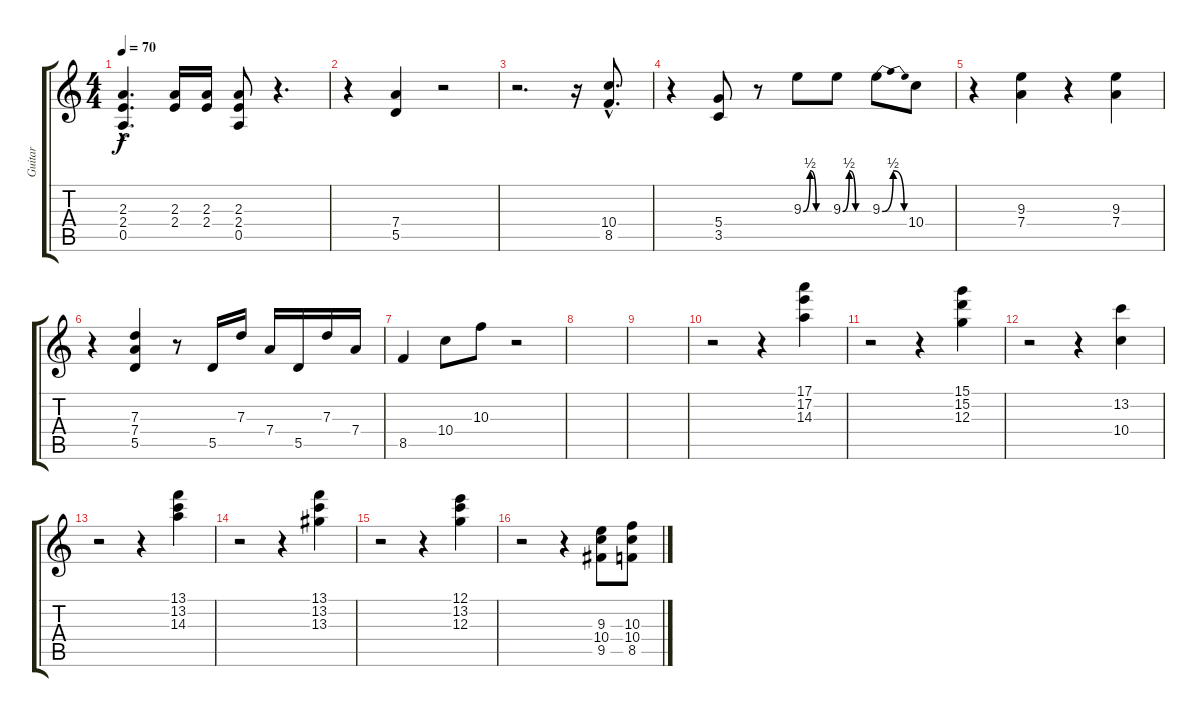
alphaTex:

\track ("Guitar" "Guitar") {instrument overdrivenguitar}
\staff {score tabs}
\tuning (E4 B3 G3 D3 A2 E2) {hide}
\ts (4 4)
\tempo 70
\clef g2
\ks c
(2.3{hac} 2.4{hac} 0.5{hac}).4{d dy f} (2.3 2.4).16 (2.3 2.4).16 (2.3 2.4 0.5).8 r.4{d} |
r.4 (7.4 5.5).4 r.2 |
r.2{d} r.16 (10.4{hac} 8.5{hac}).8{d} |
r.4 (5.4 3.5).8 r.8 9.3{be (custom 0 0 16 2 30 0 60 0)}.8 9.3{be (custom 0 0 15 2 30 0 60 0)}.8 9.3{be (bendrelease 0 0 15 2 45 2 60 0)}.8 10.4.8 |
r.4 (9.3 7.4).4 r.4 (9.3 7.4).4 |
r.4 (7.3 7.4 5.5).4 r.8 5.5.16 7.3.16 7.4.16 5.5.16 7.3.16 7.4.16 |
8.5.4 10.4.8 10.3.8 r.2 |
|
|
r.2 r.4 (17.1 17.2 14.3).4 |
r.2 r.4 (15.1 15.2 12.3).4 |
r.2 r.4 (13.2 10.4).4 |
r.2 r.4 (13.1 13.2 14.3).4 |
r.2 r.4 (13.1 13.2 13.3).4 |
r.2 r.4 (12.1 13.2 12.3).4 |
r.2 r.4 (9.3 10.4 9.5).8 (10.3 10.4 8.5).8
